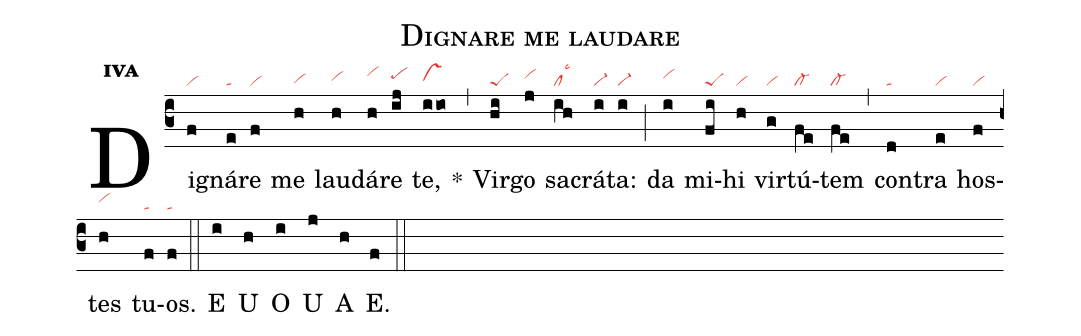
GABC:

name:Dignare me laudare;
office-part:an;
mode:4a;
nabc-lines:1;
%%
initial-style: 1;
name: Dignare me laudare te;
mode:4;
office-part: Antiphona;
annotation: Ant.;
annotation:iv a;
nabc-lines:1;
%%
(c3) Di(f|vi)gná(e|ta)re(f|vi) me(h|vihg) lau(h|vihh)dá(h|vihj)re(ij|pehi) te,(iio|vshh) <sp>*</sp>(,) Vir(hi|peS)go(j|vihi) sa(ih|cllsc3)crá(i|vi-)ta:(i|vi-) (;) da(i|vihi) mi(fi|peS)hi(h|vi) vir(g|vi)tú(fe|cl-)tem(fe|cl-) (,) con(d|ta)tra(e|vi) hos(f|vi)tes(h|vihi) tu(f|ta)os.(f|ta) (::)
<eu>E(i) U(h) O(i) U(j) A(h) E.(f) </eu>(::)
